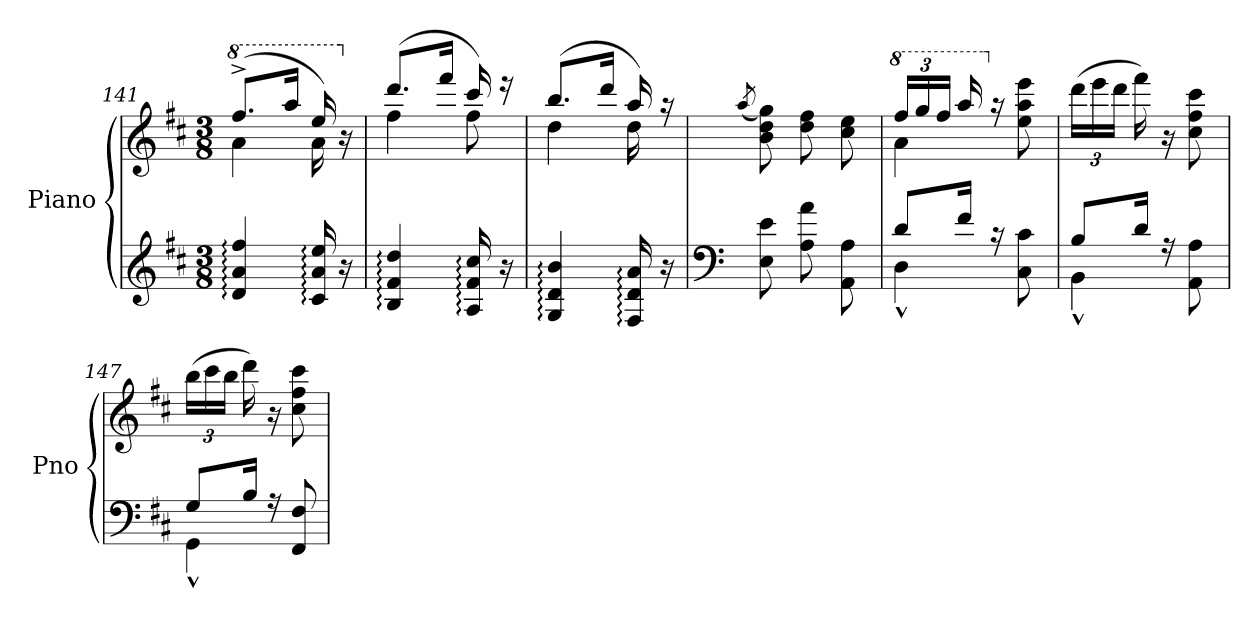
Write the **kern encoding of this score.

**kern	**kern
*part1	*part1
*staff2	*staff1
*I"Piano	*
*I'Pno	*
*clefG2	*clefG2
*k[f#c#]	*k[f#c#]
*M3/8	*M3/8
*	*8va
=141	=141
*	*^
4d/: 4a/: 4ff#/:	(8.fff#^/L	4aa\
.	16aaa/Jk	.
16c#/: 16a/: 16ee/:	16eee/)	16aa\
*	*X8va	*
16r	16ryy	16r
!!LO:LB:g=z	!!
=142	=142	=142
4B/: 4f#/: 4dd/:	(8.ddd/L	4ff#\
.	16fff#/Jk	.
16A/: 16f#/: 16cc#/:	16ccc#/)	8ff#\
16r	16r	.
=143	=143	=143
4G/: 4d/: 4b/:	(8.bb/L	4dd\
.	16ddd/Jk	.
16F#/: 16d/: 16a/:	16aa/)	16dd\
16r	16raa	16rgyy
*	*v	*v
=144	=144
*clefF4	*
.	(8qaa/
8E\ 8e\	8b\ 8dd\ 8gg\)
8A\ 8a\	8dd\ 8ff#\
8AA\ 8A\	8cc#\ 8ee\
=145	=145
*^	*
*	*	*8va
*	*	*Xbrackettup
*	*	*^
8d/L	4D^^\	24fff#/LL	4aa\
.	.	24ggg/	.
.	.	24fff#/JJ	.
16f#/Jk	.	16aaa/	.
*	*	*X8va	*
16rc	.	16r	.
8C#\ 8c#\	8ryy	8ee\ 8aa\ 8eee\	8rgyy
*	*	*v	*v
!!LO:LB:g=z
=146	=146	=146
8B/L	4BB^^\	(24ddd\LL
.	.	24eee\
.	.	24ddd\JJ
16d/Jk	.	16fff#\)
16r	.	16r
8AA\ 8A\	8ryy	8cc#\ 8ff#\ 8ccc#\
=147	=147	=147
8G/L	4GG^^\	(24bb\LL
.	.	24ccc#\
.	.	24bb\JJ
16B/Jk	.	16ddd\)
16r	.	16r
8FF#/ 8F#/	8ryy	8cc#\ 8ff#\ 8ccc#\
*v	*v	*
=	=
*-	*-
